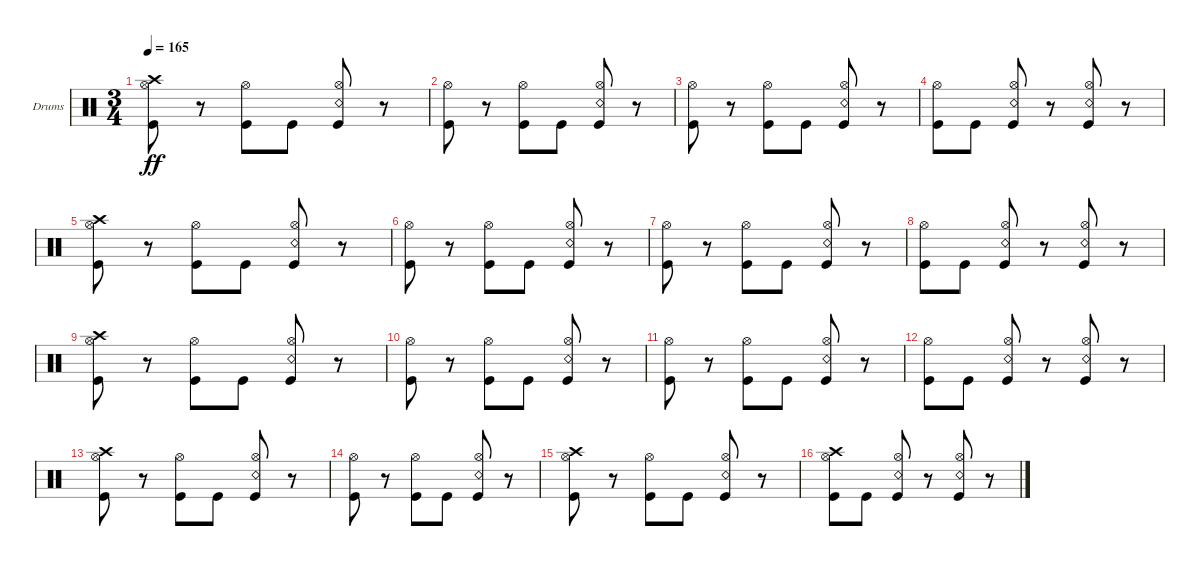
\bracketExtendMode groupsimilarinstruments
\firstSystemTrackNameOrientation horizontal
\otherSystemsTrackNameOrientation horizontal
\track ("Drumkit" "Drums") {instrument percussion}
\staff {score}
\articulation defaults
\ts (3 4)
\tempo 165
\clef neutral
\ks c
("Kick (hit)" "Hi-Hat (open)" "Crash high (hit)").8{dy ff} r.8 ("Kick (hit)" "Hi-Hat (open)").8 "Kick (hit)".8 ("Kick (hit)" "Snare (rim shot)" "Hi-Hat (open)").8 r.8 |
("Kick (hit)" "Hi-Hat (open)").8 r.8 ("Kick (hit)" "Hi-Hat (open)").8 "Kick (hit)".8 ("Kick (hit)" "Hi-Hat (open)" "Snare (rim shot)").8 r.8 |
("Kick (hit)" "Hi-Hat (open)").8 r.8 ("Kick (hit)" "Hi-Hat (open)").8 "Kick (hit)".8 ("Kick (hit)" "Hi-Hat (open)" "Snare (rim shot)").8 r.8 |
("Kick (hit)" "Hi-Hat (open)").8 "Kick (hit)".8 ("Kick (hit)" "Hi-Hat (open)" "Snare (rim shot)").8 r.8 ("Kick (hit)" "Hi-Hat (open)" "Snare (rim shot)").8 r.8 |
("Kick (hit)" "Hi-Hat (open)" "Crash high (hit)").8 r.8 ("Kick (hit)" "Hi-Hat (open)").8 "Kick (hit)".8 ("Kick (hit)" "Snare (rim shot)" "Hi-Hat (open)").8 r.8 |
("Kick (hit)" "Hi-Hat (open)").8 r.8 ("Kick (hit)" "Hi-Hat (open)").8 "Kick (hit)".8 ("Kick (hit)" "Hi-Hat (open)" "Snare (rim shot)").8 r.8 |
("Kick (hit)" "Hi-Hat (open)").8 r.8 ("Kick (hit)" "Hi-Hat (open)").8 "Kick (hit)".8 ("Kick (hit)" "Hi-Hat (open)" "Snare (rim shot)").8 r.8 |
("Kick (hit)" "Hi-Hat (open)").8 "Kick (hit)".8 ("Kick (hit)" "Hi-Hat (open)" "Snare (rim shot)").8 r.8 ("Kick (hit)" "Hi-Hat (open)" "Snare (rim shot)").8 r.8 |
("Kick (hit)" "Hi-Hat (open)" "Crash high (hit)").8 r.8 ("Kick (hit)" "Hi-Hat (open)").8 "Kick (hit)".8 ("Kick (hit)" "Snare (rim shot)" "Hi-Hat (open)").8 r.8 |
("Kick (hit)" "Hi-Hat (open)").8 r.8 ("Kick (hit)" "Hi-Hat (open)").8 "Kick (hit)".8 ("Kick (hit)" "Hi-Hat (open)" "Snare (rim shot)").8 r.8 |
("Kick (hit)" "Hi-Hat (open)").8 r.8 ("Kick (hit)" "Hi-Hat (open)").8 "Kick (hit)".8 ("Kick (hit)" "Hi-Hat (open)" "Snare (rim shot)").8 r.8 |
("Kick (hit)" "Hi-Hat (open)").8 "Kick (hit)".8 ("Kick (hit)" "Hi-Hat (open)" "Snare (rim shot)").8 r.8 ("Kick (hit)" "Hi-Hat (open)" "Snare (rim shot)").8 r.8 |
("Kick (hit)" "Hi-Hat (open)" "Crash high (hit)").8 r.8 ("Kick (hit)" "Hi-Hat (open)").8 "Kick (hit)".8 ("Kick (hit)" "Snare (rim shot)" "Hi-Hat (open)").8 r.8 |
("Kick (hit)" "Hi-Hat (open)").8 r.8 ("Kick (hit)" "Hi-Hat (open)").8 "Kick (hit)".8 ("Kick (hit)" "Hi-Hat (open)" "Snare (rim shot)").8 r.8 |
("Kick (hit)" "Hi-Hat (open)" "Crash high (hit)").8 r.8 ("Kick (hit)" "Hi-Hat (open)").8 "Kick (hit)".8 ("Kick (hit)" "Hi-Hat (open)" "Snare (rim shot)").8 r.8 |
("Kick (hit)" "Hi-Hat (open)" "Crash high (hit)").8 "Kick (hit)".8 ("Kick (hit)" "Hi-Hat (open)" "Snare (rim shot)").8 r.8 ("Kick (hit)" "Hi-Hat (open)" "Snare (rim shot)").8 r.8
